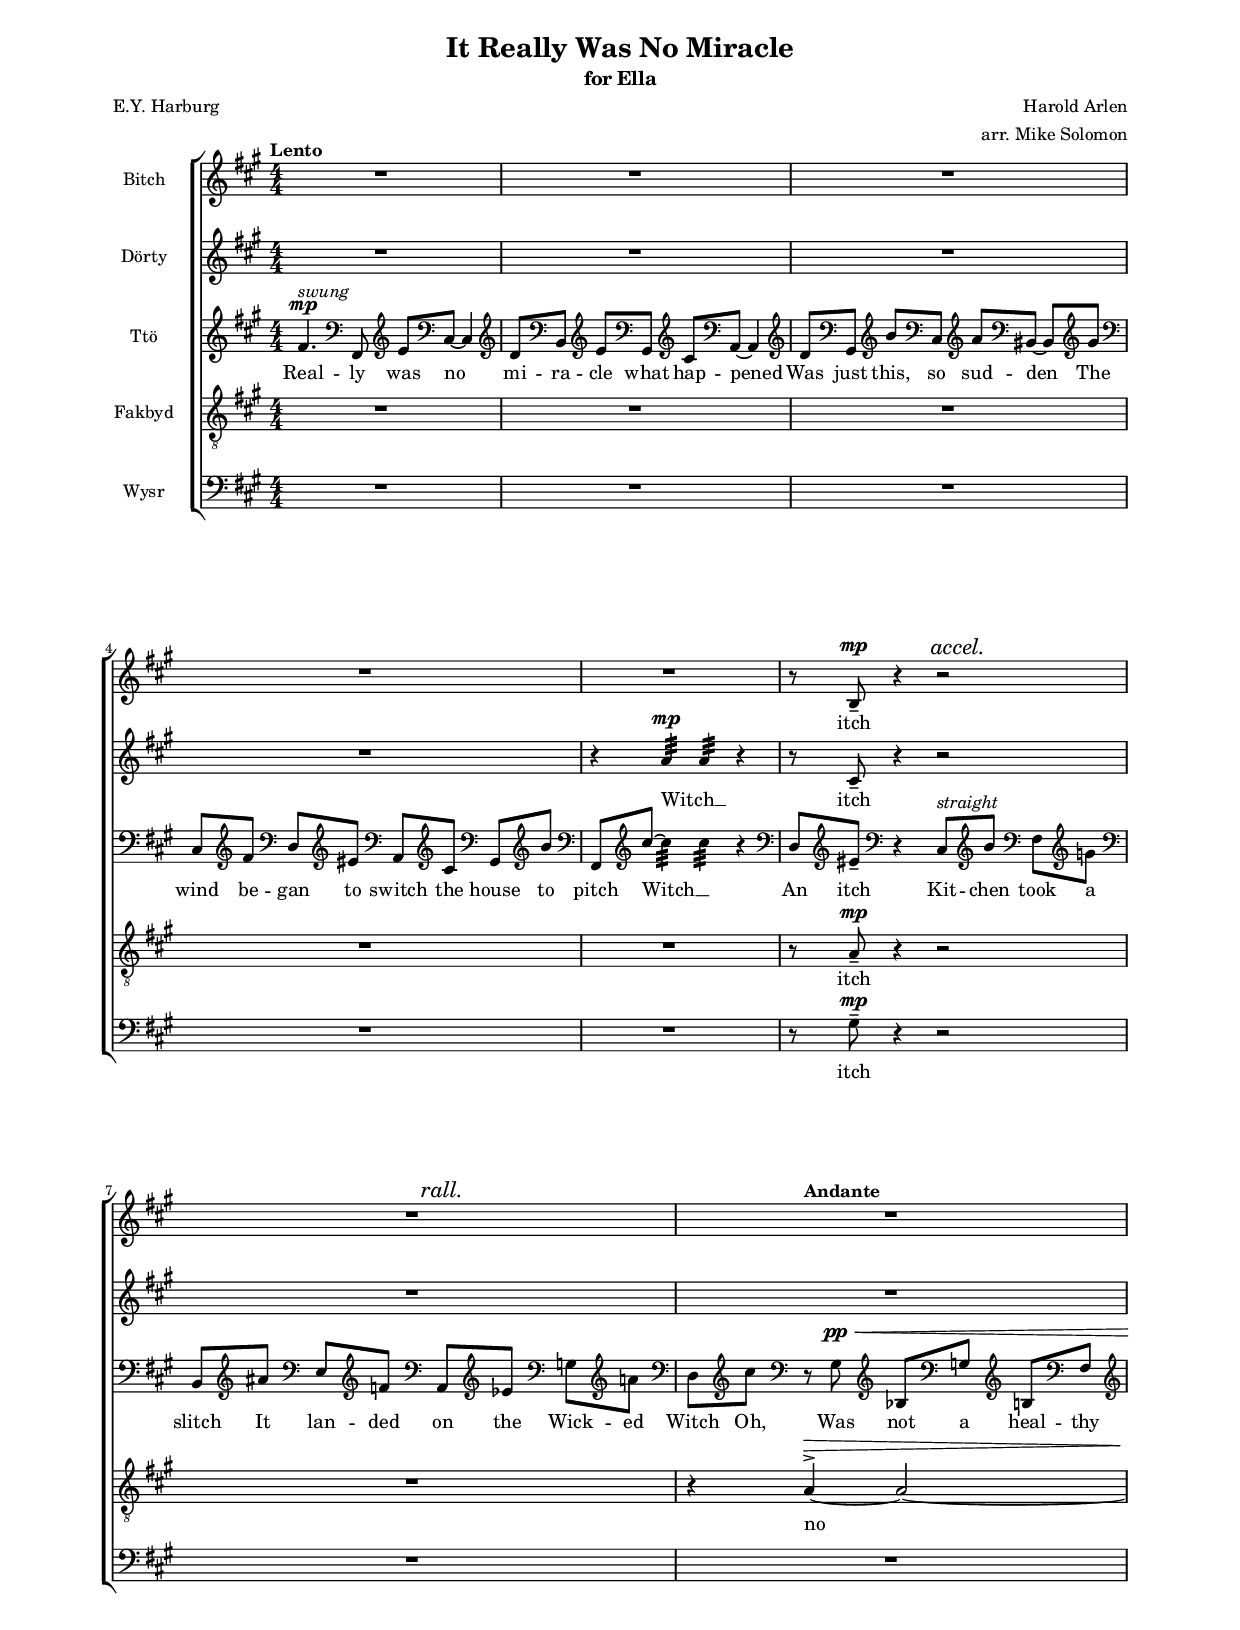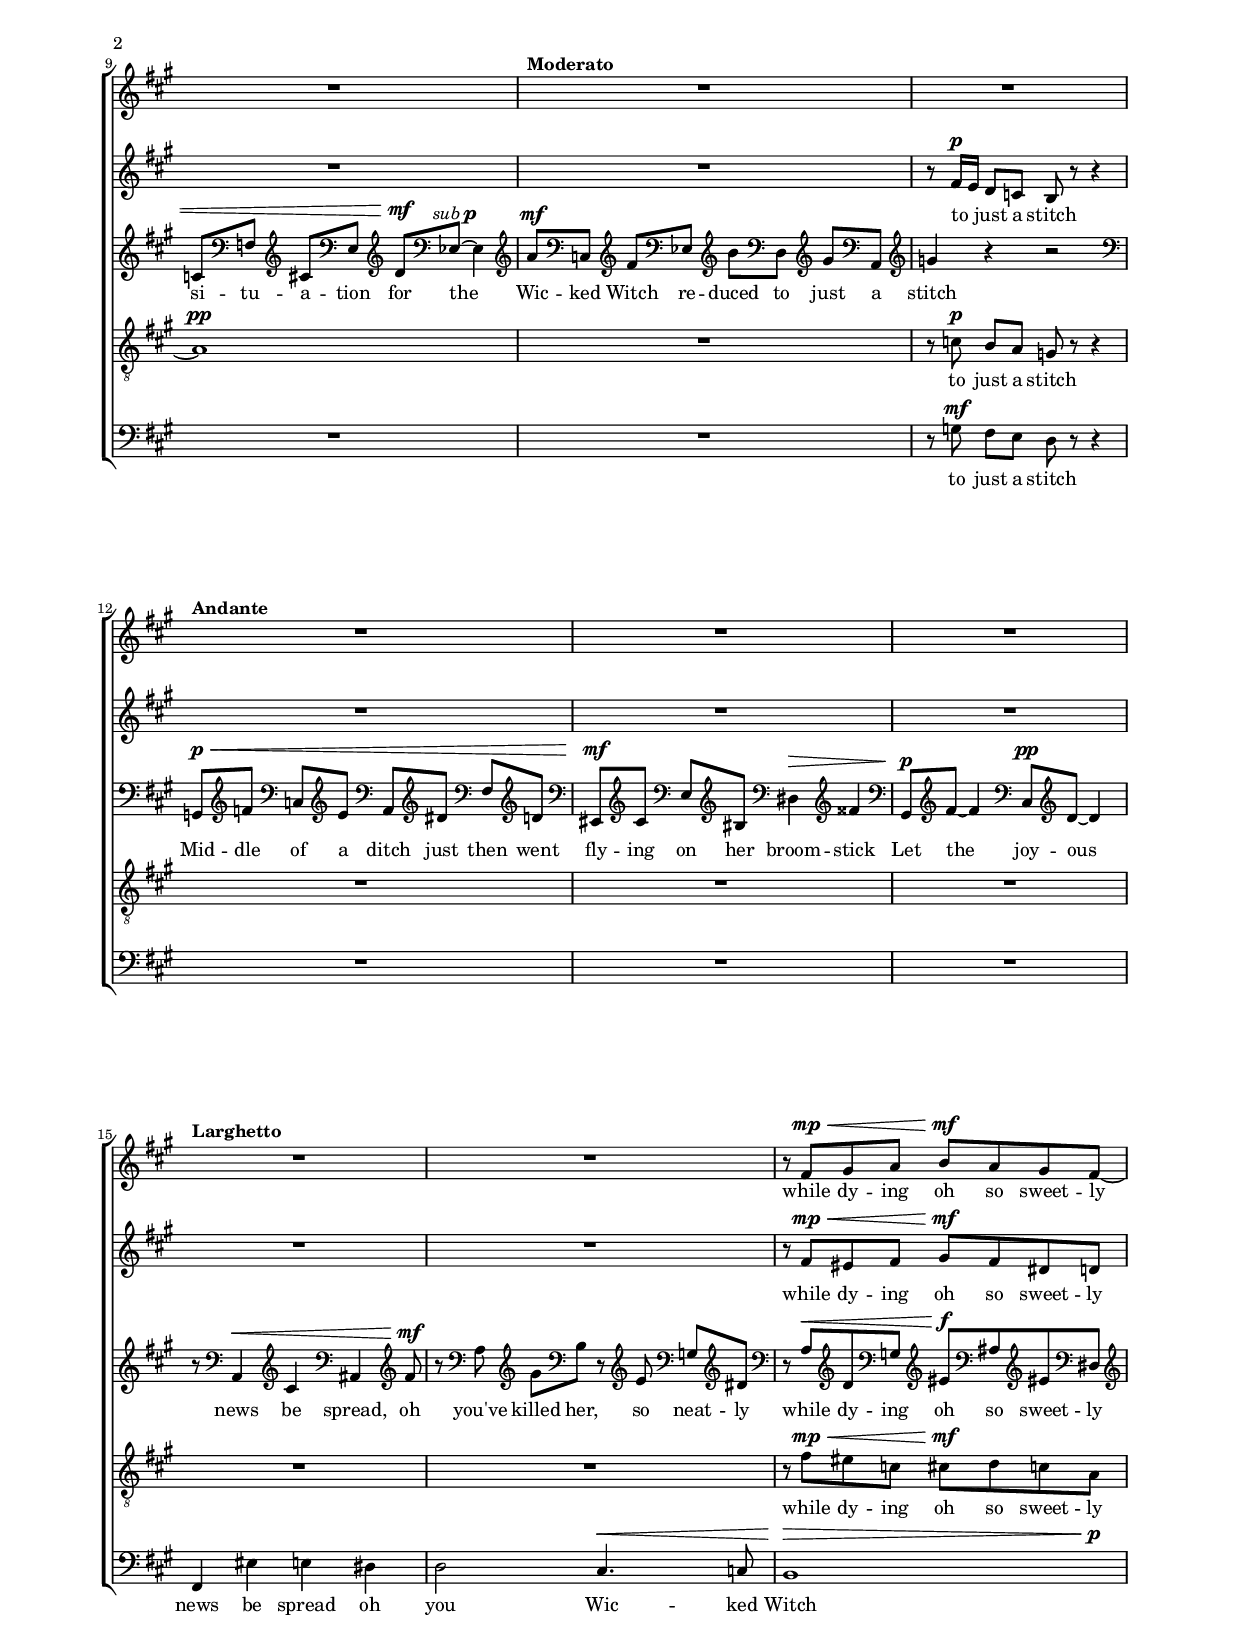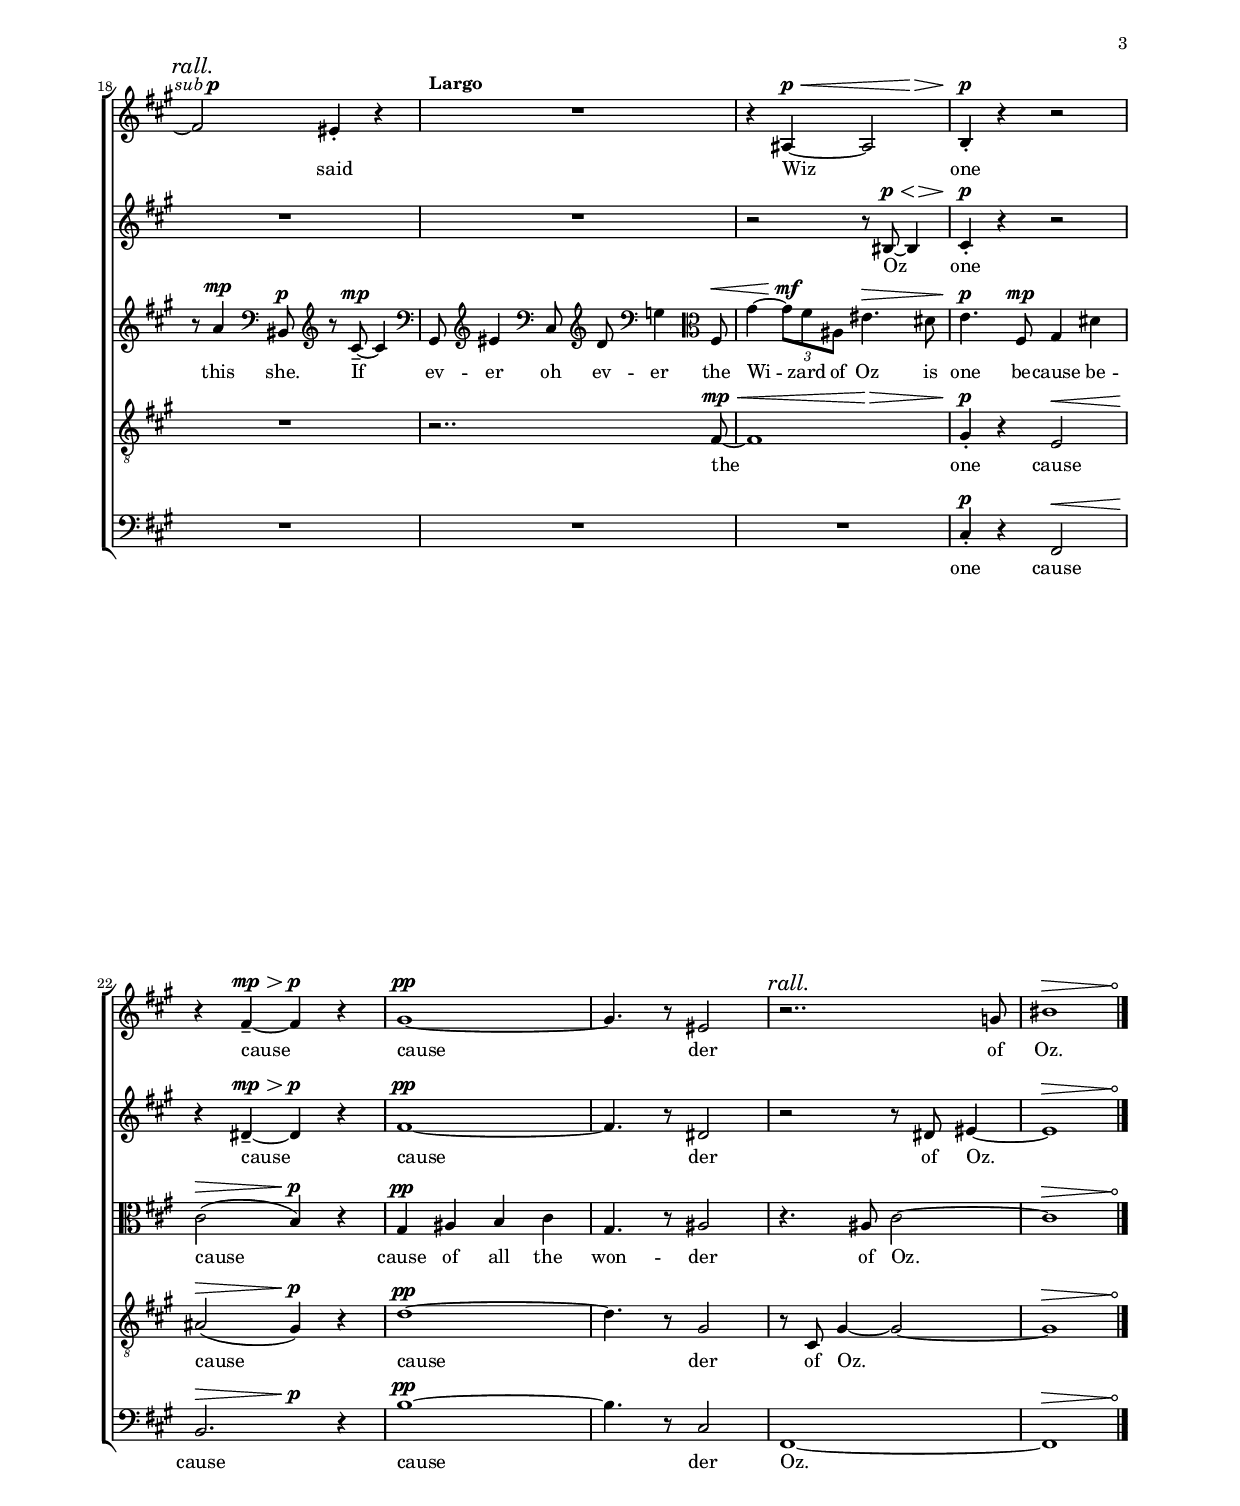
% notes piquées avec Piki
% -- accord pour clôturer
% ---- 2m to arrive to D, sounds like arrival to A but we sneak G in to round to D
% single long note D avec Ryan (Mike danse autour de ça (genre ees' cis' e' c' f' b etc.))
% ---- cute virage to G (8th reply chez tout le monde)
% telescoping duo avec Mathieu
% --
% high duo avec Marie
% --
\version "2.19.30"
\include "defs-devel.ly"



%{
  
  a' c b' ees g'
  %%%
  cis' gis, eis' b, d' cis
  fis gis'


  a d g
  fis b e
  dis gis cis
%}

%{
  Am D
  G
  Eb F
  Bb/ Bo7
  Cm C#o
  D D#o
  E
  F
  E D#
  D
  C#
  C#
%}

%{
  ees bes'
  f a'
  bes a'
  b aes'
  c g'
  cis fis'
  d a'
  dis b'
  e fis'
  b e'
  f e'
  a ees'
  e d'
  dis a'
  d g'8 ~ g'4
  cis g'8 ~ g'4
  fis e'8 ~ e'4
   
%}

\header {
  title = "It Really Was No Miracle" %(1)"
  subtitle = \markup { for Ella }
  composer = "Harold Arlen"
  poet = "E.Y. Harburg"
  arranger = "arr. Mike Solomon"
}

\paper {
  #(define fonts
    (set-global-fonts
    #:music "lilyjazz"
    #:brace "lilyjazz"
    #:roman "LilyJAZZText"
    #:sans "LilyJAZZChord"
    #:factor (/ staff-height pt 20)
  ))
  ragged-right = ##f
  left-margin = 0.75\in
  right-margin = 0.75\in
  top-margin = 0.5\in
  bottom-margin = 0.6\in
  ragged-last-bottom = ##f
  %oddHeaderMarkup = "FIRST FULL DRAFT 20.10.14 4:44"
  %evenHeaderMarkup = "FIRST FULL DRAFT 20.10.14 4:44"
}


#(ly:set-option 'point-and-click #f)

#(set-global-staff-size 15.15)


%changeUp = { \change Staff = "up" }
%changeDown = { \change Staff = "down" }
changeUp = { \clef treble }
changeDown = { \clef bass }

scorePrefatoryMatter = {}
midiPrefatoryMatter = {}

marks = {
  \tempo "Lento"
  \numericTimeSignature
  s1*5
  \override Score.RehearsalMark.self-alignment-X = #LEFT
  s2 \mark \markup \italic "accel." s2
  s2 \mark \markup \italic "rall." s2
  s4 \tempo "Andante" s2.
  s1
  \tempo "Moderato" 
  s1*2
  \tempo "Andante"
  s1*3
  \tempo "Larghetto"
  s1*3
  \mark \markup \italic "rall."
  s1
  \tempo "Largo"
  s1*6
  \mark \markup \italic "rall."
  s1*2 \bar "|."
}

swung = \markup \italic "swung"
straight = \markup \italic "straight"

soprano = \relative c' {
  \key fis \minor
  \clef treble
  R1*5 |
  \lo r8 \sh b^\mp-- r4 r2 |
  R1*10 |
  r8 fis'^\mp^\< gis a b^\mf a gis fis ~ |
  fis2^\subPd eis4-. r4 |
  R1 |
  r4 ais,^\p^\< ~ << { ais2 } { s4 s4^\>} >> |
  b4-.^\p r r2 |
  r4 fis'4--^\mp^\> ~ fis^\p r4 |
  gis1^\pp ~ |
  gis4. r8 eis2 |
  r2.. g8 |
  << { bis1 } { \hairtip s2..^\> s8\! } >> |
}

sopranoWords = \lyricmode {
  itch
  while dy -- ing oh so sweet -- ly
  said
  Wiz
  one
  cause
  cause
  der
  of Oz.
}

mezzo = \relative c'' {
  \key fis \minor
  \clef treble
  R1*4 |
  r4 a4:32^\mp a4:32 r |
  \lo r8 \sh cis,-- r4 r2 |
  R1*4 |\set melismaBusyProperties = #'(beamMelismaBusy)\autoBeamOff
  r8  fis16^\p [ e ] \autoBeamOn \unset melismaBusyProperties   d8 [ c ] b r r4 |
  R1*5 |
  r8 fis'^\mp^\< eis fis gis^\mf fis dis d |
  R1*2 |
  r2 r8 << { bis8 ~ bis4 } { s8.^\p^\< s8.^\> } >> |
  cis4-.^\p r r2 |
  r4 dis^\mp--^\> ~ dis^\p r |
  fis1^\pp ~ |
  fis4. r8 dis2 |
  r2 r8 dis eis4 ~ |
  << {eis1 } { \hairtip s2..^\> s8\! } >>  |
}

mezzoWords = \lyricmode {
  Witch __ _
  itch
  
  to just a stitch
  while dy -- ing oh so sweet -- ly
  Oz
  one
  cause
  cause
  der
  of Oz.
}

alto = {
  \key fis \minor
  \clef treble
  \lod fis'4.^\mp^\swung
  \changeDown
  \sh fis,8
  \changeUp
  \lo e'8
  \changeDown
  \sh cis ~ cis4 |
  \changeUp
  \lo d'8
  \changeDown
  \sh b,8
  \changeUp
  \lo e'8
  \changeDown
  \sh gis,8
  \changeUp
  \lo cis'8
  \changeDown
  \sh a,8 ~ a,4 |
  \changeUp
  \lo d'8
  \changeDown
  \sh gis,8
  \changeUp
  \lo b'8
  \changeDown
  \sh cis8
  \changeUp
  \lo a'8
  \changeDown
  \sh bis,8 ~ \lo bis,8
  \changeUp
  \sh gis'8 |
  \changeDown
  \lo cis8
  \changeUp
  \sh fis'8
  \changeDown
  \lo d8
  \changeUp
  \sh eis'8
  \changeDown
  \lo a,8
  \changeUp
  \sh cis'8
  \changeDown
  \lo gis,8
  \changeUp
  \sh b'8 |
  \changeDown
  \lo fis,8
  \changeUp
  \sh cis'' ~
  cis''4:32
  cis'':32
  r |
  \changeDown
  \lo d
  \changeUp
  \sh eis'--
  \changeDown
  r4
  cis8^\straight [
  \changeUp
  b'8 ]
  \changeDown
  fis8 [
  \changeUp
  g'8 ] |
  \changeDown
  b,8 [
  \changeUp
  ais'8 ]
  \changeDown
  e8 [
  \changeUp
  f'8 ]
  \changeDown
  a,8 [
  \changeUp
  ees'8 ]
  \changeDown
  g8 [
  \changeUp
  a'8 ] |
  \changeDown
  d8 [
  \changeUp
  cis''8 ]
  \changeDown
  r8 gis^\pp^\<
  \changeUp
  bes8 [
  \changeDown
  g ]
  \changeUp
  b [
  \changeDown
  fis ]
  \changeUp
  c' [
  \changeDown
  f ]
  \changeUp
  cis' [
  \changeDown
  e ]
  \changeUp
  d'^\mf [
  \changeDown
  ees^\subPd ~ ] ees4 |
  \changeUp
  a'8^\mf [
  \changeDown
  c8 ]
  \changeUp
  fis' [
  \changeDown
  ees ]
  \changeUp
  b' [
  \changeDown
  d ]
  \changeUp
  gis' [
  \changeDown
  a, ]
  \changeUp
  g'4 r4 r2 |
  \changeDown g,8^\p^\< [ \changeUp f' ]
  \changeDown c [ \changeUp e' ]
  \changeDown a, [ \changeUp dis' ]
  \changeDown fis [ \changeUp d' ]
  \changeDown eis,^\mf  [ \changeUp cis' ]
  \changeDown e [ \changeUp bis ]
  \changeDown dis4^\> \changeUp fisis' |
  \changeDown gis,8^\p \changeUp fis' ~ fis'4
  \changeDown cis8^\pp \changeUp d' ~ d'4
  r8 \changeDown a,4^\< \changeUp cis'4 \changeDown ais,4 \changeUp fis'8^\mf |
  r8 \changeDown a8 \changeUp gis'8 [ \changeDown b ] r8 \changeUp e' \changeDown g [ \changeUp dis' ] |
  \changeDown r8 a^\< \changeUp d' \changeDown g \changeUp eis'^\f \changeDown ais \changeUp eis'8 \changeDown dis |
  \changeUp r8 a'4^\mp \changeDown bis,8^\p \changeUp r8 cis'8--^\mp ~ cis'4 |
  \changeDown gis,8 \changeUp eis'4 \changeDown cis8 \changeUp d'8 \changeDown g4 \clef alto fis8^\< |
  gis'4 ~ \times 2/3 { gis'8^\mf fis' ais } eis'4.^\> dis'8 |
  e'4.^\p fis8^\mp gis4 dis' |
  cis'2^\> ( b4^\p ) r |
  gis4^\pp ais b cis' |
  gis4. r8 ais2 |
  r4. ais8 cis'2 ~ |
  << {cis'1 } { \hairtip s2..^\> s8\! } >>  |
}

altoWords = \lyricmode {
  Real -- ly was no mi -- ra -- cle what hap -- pened
  Was just this, so sud -- den
  The wind be -- gan to switch the house to pitch
  Witch __ _
  An itch
  Kit -- chen took a slitch It lan -- ded on the Wick -- ed Witch
  Oh,
  Was not a heal -- thy si -- tu -- a -- tion for the
  Wic -- ked Witch re -- duced to just a stitch
  %Thank you ve -- ry sweet -- ly for you killed her so com -- plete -- ly
  Mid -- dle of a ditch just then went fly -- ing on her broom -- stick
  Let the joy -- ous
  news be spread, oh
  you've killed her, so neat -- ly
  while dy -- ing oh so sweet -- ly
  this she.
  If ev -- er oh ev -- er the Wi -- zard of Oz is one be -- cause be -- cause
  cause of all the won -- der
  of Oz.
}

tenor = \relative c' {
  \key fis \minor
  \clef "treble_8"
  R1*5 |
  \lo r8 \sh a^\mp-- r4 r2 |
  R1 |
  r4 a4^>^\> ~ a2 ~ |
  a1^\pp |
  R1 |
  r8 c^\p b [ a ] g r r4 |
  R1*5 |
  r8 fis'^\mp^\< eis c cis^\mf d c a |
  R1 |
  r2.. fis8^\mp^\< ~ |
  << { fis1 } { s2 s2^\> } >> |
  gis4-.^\p r e2^\< |
  ais^\> ( gis4^\p ) r |
  d'1^\pp ~ |
  d4. r8 gis,2 |
  r8 cis,8 gis'4 ~ gis2 ~ |
  << { gis1 } { \hairtip s2..^\> s8\! } >>  |
}

tenorWords = \lyricmode {
  itch
  no
  to just a stitch
  while dy -- ing oh so sweet -- ly
  the
  one cause cause
  cause
  der
  of Oz.
}

bass = \relative c' {
  \key fis \minor
  \clef bass
  R1*5 |
  \lo r8 \sh gis^\mp-- r4 r2 |
  R1*4 |
  r8 g^\mf fis [ e ] d r r4 |
  R1*3 |
  fis,4 eis' e dis |
  d2 cis4.^\< c8 |
  << { b1^\> } { s2.. s8^\p } >> |
  R1*3 |
  cis4-.^\p r4 fis,2^\< |
  << { b2. } { s2^\> s4^\p } >> r4 |
  b'1^\pp ~ |
  b4. r8 cis,2 |
  fis,1 ~ |
  << { fis1 } { \hairtip s2..^\> s8\! } >>  |
}

bassWords = \lyricmode {
  itch
  to just a stitch
  news be spread oh you
  Wic -- ked Witch
  one cause cause
  cause
  der
  Oz.
}

\score {
  \new ChoirStaff <<
    \new Staff \with { instrumentName = \bitchName %shortInstrumentName = #"M."
} <<
      \new Voice = "soprano" { << { \numericTimeSignature
	\scorePrefatoryMatter
        \soprano
      } {
	\scorePrefatoryMatter
        \marks
      } >> }
      \new Lyrics \lyricsto "soprano" {
        \sopranoWords
      }
    >>
    \new Staff \with { instrumentName = \dortyName %shortInstrumentName = #"E."
} <<
      \new Voice = "mezzo" { \numericTimeSignature
	\scorePrefatoryMatter
        \mezzo
      }
      \new Lyrics \lyricsto "mezzo" {
        \mezzoWords
      }
    >>
    \new Staff \with { instrumentName = \ttoName %shortInstrumentName = #"Mk."
} <<
      \new Voice = "alto" { \numericTimeSignature
	\scorePrefatoryMatter
        \alto
      }
      \new Lyrics \lyricsto "alto" {
        \altoWords
      }
    >>
    \new Staff \with { instrumentName = \fakbydName %shortInstrumentName = #"R."
} <<
      \new Voice = "tenor" { \numericTimeSignature
	\scorePrefatoryMatter
        \tenor
      }
      \new Lyrics \lyricsto "tenor" {
        \tenorWords
      }
    >>
    \new Staff \with { instrumentName = \wysrName %shortInstrumentName = #"P." %\markup { \concat { E \super u . } }
} <<
      \new Voice = "bass" { \numericTimeSignature
	\scorePrefatoryMatter
        \bass
      }
      \new Lyrics \lyricsto "bass" {
        \bassWords
      }
    >>
  >>
  \layout {
    \context {
      \Voice
      \override TextScript #'layer = #6
      \override NoteHead #'layer = #7
      \override Glissando #'breakable = ##t
      \override TupletNumber #'breakable = ##t
      \override TupletBracket #'breakable = ##t
      \override DynamicLineSpanner.direction = #UP
      \remove "Forbid_line_break_engraver"
    }
    \context {
      \Staff
      %\consists "Metronome_mark_engraver"
      \override TimeSignature #'style = #'numbered
      \override StaffSymbol #'layer = #4
      \override TimeSignature #'layer = #3
      \override TimeSignature #'whiteout = ##t
    }
    \context {
      \Lyrics
      %\override LyricText #'whiteout = ##t
      \override LyricText #'layer = #6
    }
    \context {
      \Score
      %\remove "Metronome_mark_engraver"
      \override NonMusicalPaperColumn #'allow-loose-spacing = ##f
    }
  }
}

%{
\score {
  \new PianoStaff <<
    \new Staff  {
      \new Voice = "soprano" { << { \numericTimeSignature
	\scorePrefatoryMatter
        \soprano
      } \\ { \mezzo } \\ { \alto } {
	\scorePrefatoryMatter
        \marks
      } >> }
    }
    \new Staff  {
      \new Voice = "soprano" { << { \numericTimeSignature
	\scorePrefatoryMatter
        \tenor
      } \\ \\ { \bass } {
	\scorePrefatoryMatter
        \marks
      } >> }
    }
  >>
  \layout {
    \context {
      \Voice
      \override TextScript #'layer = #6
      \override NoteHead #'layer = #7
      \override Glissando #'breakable = ##t
      \override TupletNumber #'breakable = ##t
      \override TupletBracket #'breakable = ##t
      \remove "Forbid_line_break_engraver"
    }
    \context {
      \Staff
      %\consists "Metronome_mark_engraver"
      \override TimeSignature #'style = #'numbered
      \override StaffSymbol #'layer = #4
      \override TimeSignature #'layer = #3
      \override TimeSignature #'whiteout = ##t
    }
    \context {
      \Lyrics
      %\override LyricText #'whiteout = ##t
      \override LyricText #'layer = #6
    }
    \context {
      \Score
      %\remove "Metronome_mark_engraver"
      \override NonMusicalPaperColumn #'allow-loose-spacing = ##f
    }
  }
}
%}

%%% MIDI

\score {
  \new ChoirStaff <<
    \new Staff \with { instrumentName = \bitchName %shortInstrumentName = #"M."
} <<
      \new Voice = "soprano" { << { \numericTimeSignature
	\midiPrefatoryMatter
        \soprano
      } {
	\midiPrefatoryMatter
        \marks
      } >> }
      \new Lyrics \lyricsto "soprano" {
        \sopranoWords
      }
    >>
    \new Staff \with { instrumentName = \dortyName %shortInstrumentName = #"E."
} <<
      \new Voice = "mezzo" { \numericTimeSignature
	\midiPrefatoryMatter
        \mezzo
      }
      \new Lyrics \lyricsto "mezzo" {
        \mezzoWords
      }
    >>
    \new Staff \with { instrumentName = \ttoName %shortInstrumentName = #"Mk."
} <<
      \new Voice = "alto" { \numericTimeSignature
	\midiPrefatoryMatter
        \alto
      }
      \new Lyrics \lyricsto "alto" {
        \altoWords
      }
    >>
    \new Staff \with { instrumentName = \fakbydName %shortInstrumentName = #"R."
} <<
      \new Voice = "tenor" { \numericTimeSignature
	\midiPrefatoryMatter
        \tenor
      }
      \new Lyrics \lyricsto "tenor" {
        \tenorWords
      }
    >>
    \new Staff \with { instrumentName = \wysrName %shortInstrumentName = #"P." %\markup { \concat { E \super u . } }
} <<
      \new Voice = "bass" { \numericTimeSignature
	\midiPrefatoryMatter
        \bass
      }
      \new Lyrics \lyricsto "bass" {
        \bassWords
      }
    >>
  >>
  \midi {}
}
